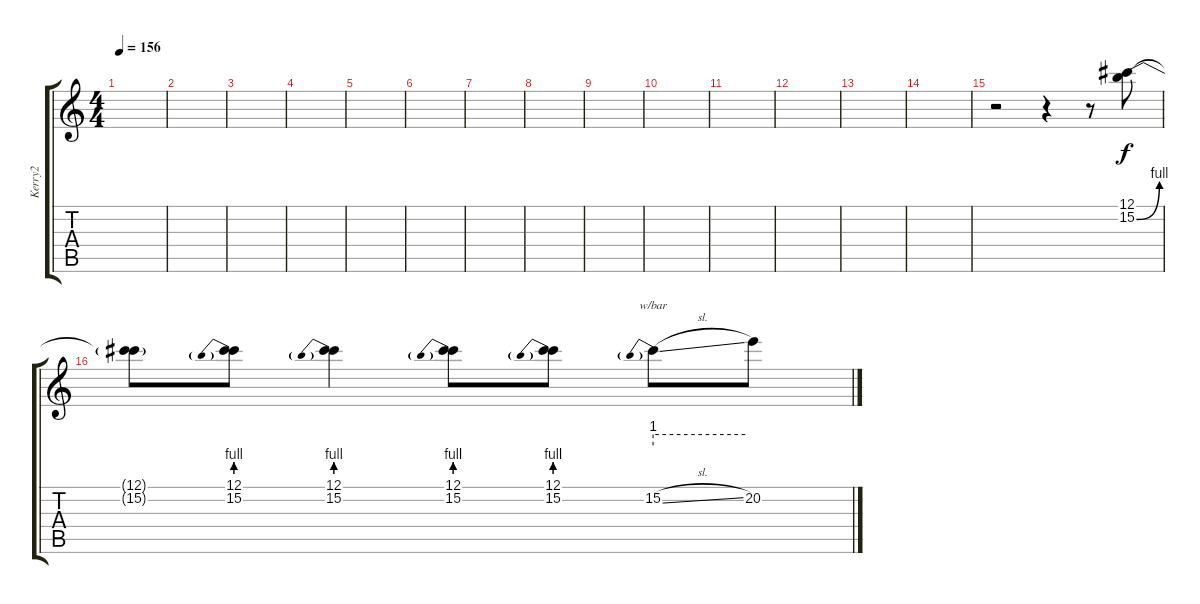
\track ("Kerry2" "Kerry2") {instrument distortionguitar}
\staff {score tabs}
\tuning (Db4 Ab3 E3 B2 Gb2 Db2) {hide}
\ts (4 4)
\tempo 156
\clef g2
\ks c
|
|
|
|
|
|
|
|
|
|
|
|
|
|
r.2 r.4 r.8 (12.1 15.2{be (bend 0 0 60 4)}).8 |
(12.1{t} 15.2{t}).8 (12.1 15.2{be (prebend 0 4 60 4)}).8 (12.1 15.2{be (prebend 0 4 60 4)}).4 (12.1 15.2{be (prebend 0 4 60 4)}).8 (12.1 15.2{be (prebend 0 4 60 4)}).8 15.2{sl}.8{tbe (predive default 0 4 60 4)} 20.2.8
